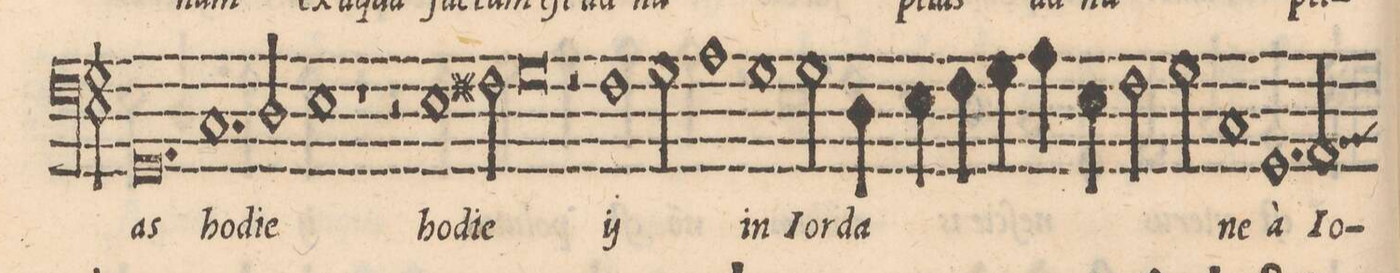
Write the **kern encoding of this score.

**kern	**text
*I"BASSO	*
*clefF4	*
*k[]	*
*met(C|)	*
*M2/1	*
0.GG	-as
=30-	=30-
=31-	=31-
1.C	ho-
2D/	-di-
=32-	=32-
1E	-e
1r	.
=33-	=33-
2r	.
1E	ho-
2F#X\	-di-
=34-	=34-
0G	-e
=35-	=35-
2r	.
*	*ij
1Fny	ho-
2G\	-di-
=36-	=36-
1A	-e
*	*Xij
1G	in
=37-	=37-
2F\	Ior-
4D\	-da-
4E\	.
4F\	.
4G\	.
4A\	.
4E\	.
=38-	=38-
2F\	.
2G\	.
1C	-ne
=39-	=39-
1.GG	à
*custos:BB-	*
2AA/	Io-
*-	*-
